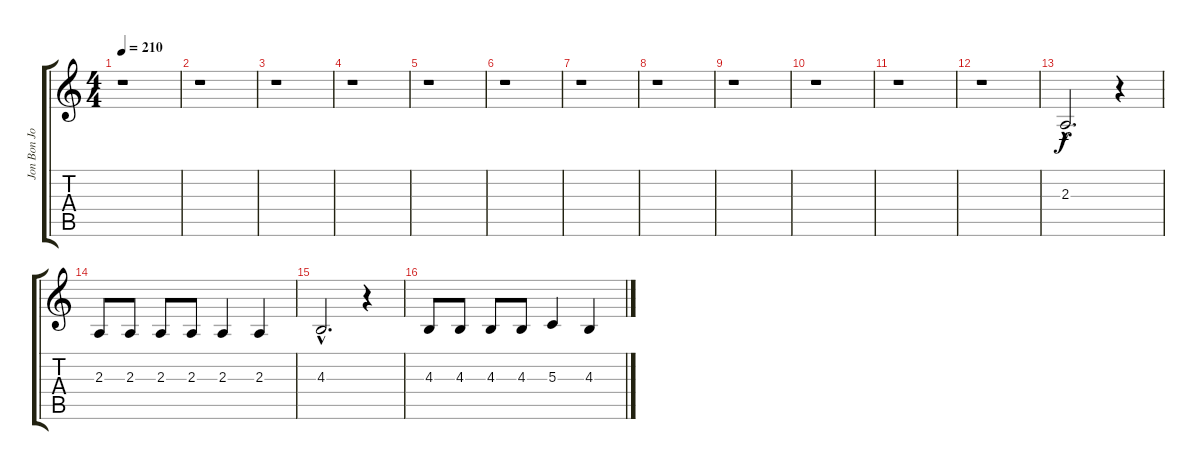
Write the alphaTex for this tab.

\track ("Jon Bon Jovi - Richie Sambora" "Jon Bon Jo") {instrument lead8bassandlead}
\staff {score tabs}
\tuning (E4 B3 G3 D3 A2 E2) {hide}
\ts (4 4)
\tempo 210
\clef g2
\ks c
r.1{dy f instrument lead8bassandlead} |
r.1 |
r.1 |
r.1 |
r.1 |
r.1 |
r.1 |
r.1 |
r.1 |
r.1 |
r.1 |
r.1 |
2.3{hac}.2{d} r.4 |
2.3.8 2.3.8 2.3.8 2.3.8 2.3.4 2.3.4 |
4.3{hac}.2{d} r.4 |
4.3.8 4.3.8 4.3.8 4.3.8 5.3.4 4.3.4
